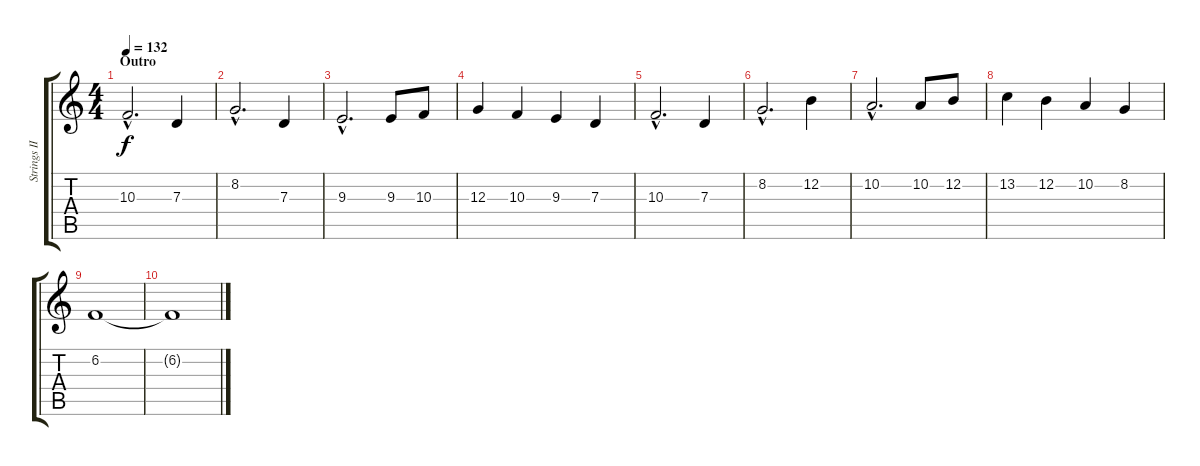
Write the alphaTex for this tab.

\track ("Strings II" "Strings II") {instrument stringensemble1}
\staff {score tabs}
\tuning (E4 B3 G3 D3 A2 E2) {hide}
\ts (4 4)
\section ("" "Outro")
\tempo 132
\clef g2
\ks c
10.3{hac}.2{d dy f} 7.3.4 |
8.2{hac}.2{d} 7.3.4 |
9.3{hac}.2{d} 9.3.8 10.3.8 |
12.3.4 10.3.4 9.3.4 7.3.4 |
10.3{hac}.2{d} 7.3.4 |
8.2{hac}.2{d} 12.2.4 |
10.2{hac}.2{d} 10.2.8 12.2.8 |
13.2.4 12.2.4 10.2.4 8.2.4 |
6.2.1 |
6.2{t}.1
